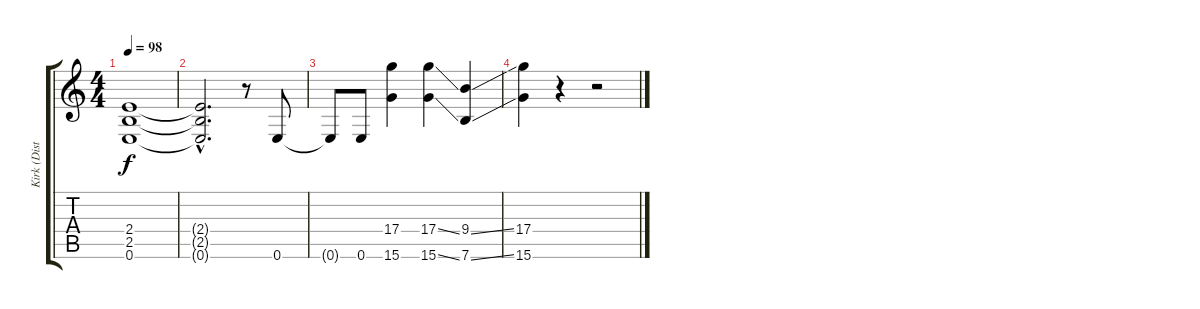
\track ("Kirk (Distortion Guitar)" "Kirk (Dist") {instrument distortionguitar}
\staff {score tabs}
\tuning (E4 B3 G3 D3 A2 E2) {hide}
\ts (4 4)
\tempo 98
\clef g2
\ks c
(2.4{t} 2.5{t} 0.6{t}).1{dy f} |
(2.4{hac t} 2.5{hac t} 0.6{hac t}).2{d} r.8 0.6.8 |
0.6{t}.8 0.6.8 (17.4 15.6).4 (17.4{ss} 15.6{ss}).4 (9.4{ss} 7.6{ss}).4 |
(17.4 15.6).4 r.4 r.2
